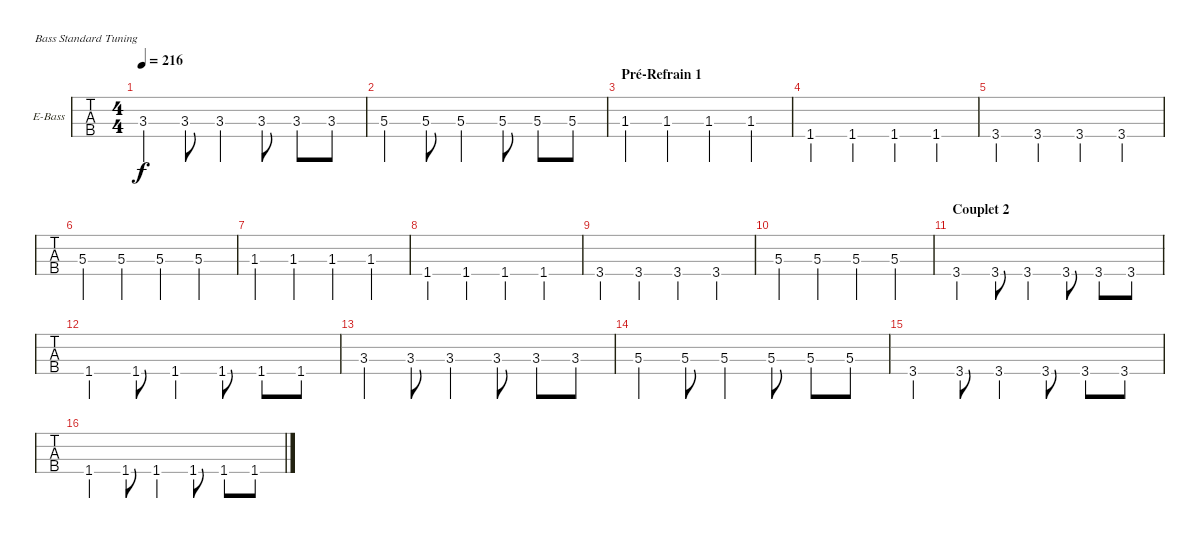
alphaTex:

\bracketExtendMode groupsimilarinstruments
\firstSystemTrackNameOrientation horizontal
\otherSystemsTrackNameOrientation horizontal
\chordDiagramsInScore
\track ("Basse" "E-Bass") {instrument electricbassfinger}
\staff {tabs}
\tuning (G2 D2 A1 E1)
\ts (4 4)
\tempo 216
\clef f4
\ks c
3.3.4{dy f} 3.3.8 3.3.4 3.3.8 3.3.8 3.3.8 |
5.3.4 5.3.8 5.3.4 5.3.8 5.3.8 5.3.8 |
\section ("" "Pré-Refrain 1")
1.3.4 1.3.4 1.3.4 1.3.4 |
1.4.4 1.4.4 1.4.4 1.4.4 |
3.4.4 3.4.4 3.4.4 3.4.4 |
5.3.4 5.3.4 5.3.4 5.3.4 |
1.3.4 1.3.4 1.3.4 1.3.4 |
1.4.4 1.4.4 1.4.4 1.4.4 |
3.4.4 3.4.4 3.4.4 3.4.4 |
5.3.4 5.3.4 5.3.4 5.3.4 |
\section ("" "Couplet 2")
3.4.4 3.4.8 3.4.4 3.4.8 3.4.8 3.4.8 |
1.4.4 1.4.8 1.4.4 1.4.8 1.4.8 1.4.8 |
3.3.4 3.3.8 3.3.4 3.3.8 3.3.8 3.3.8 |
5.3.4 5.3.8 5.3.4 5.3.8 5.3.8 5.3.8 |
3.4.4 3.4.8 3.4.4 3.4.8 3.4.8 3.4.8 |
1.4.4 1.4.8 1.4.4 1.4.8 1.4.8 1.4.8
